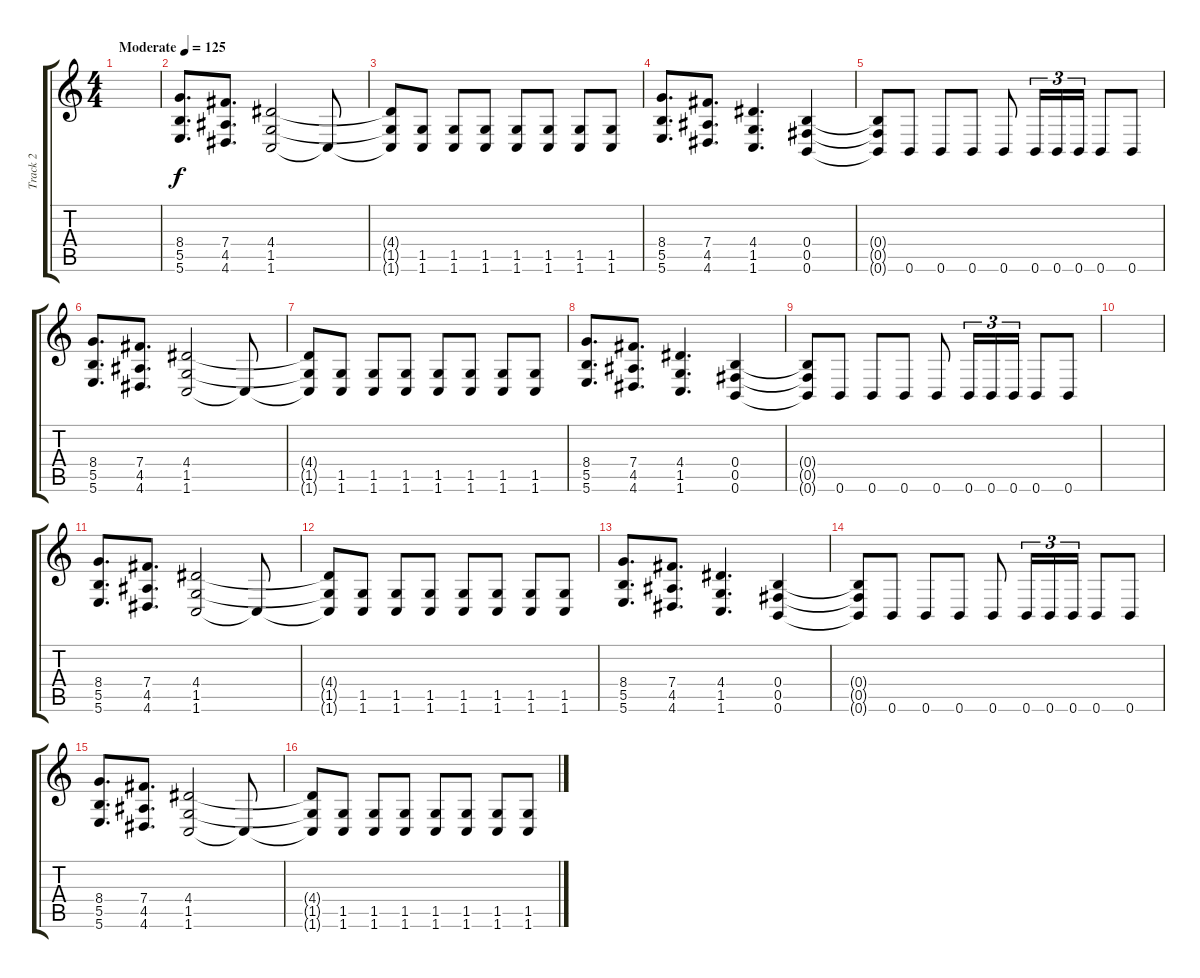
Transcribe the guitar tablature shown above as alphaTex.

\track ("Track 2" "Track 2") {instrument distortionguitar}
\staff {score tabs}
\tuning (Db4 Ab3 E3 B2 Gb2 B1) {hide}
\ts (4 4)
\tempo (125 "Moderate")
\clef g2
\ks c
|
(8.4 5.5 5.6).8{d} (7.4 4.5 4.6).8{d} (4.4 1.5 1.6).2 1.6{t}.8 |
(4.4{t} 1.5{t} 1.6{t}).8 (1.5 1.6).8 (1.5 1.6).8 (1.5 1.6).8 (1.5 1.6).8 (1.5 1.6).8 (1.5 1.6).8 (1.5 1.6).8 |
(8.4 5.5 5.6).8{d} (7.4 4.5 4.6).8{d} (4.4 1.5 1.6).4{d} (0.4 0.5 0.6).4 |
(0.4{t} 0.5{t} 0.6{t}).8 0.6.8 0.6.8 0.6.8 0.6.8 0.6.16{tu (3 2)} 0.6.16{tu (3 2)} 0.6.16{tu (3 2)} 0.6.8 0.6.8 |
(8.4 5.5 5.6).8{d} (7.4 4.5 4.6).8{d} (4.4 1.5 1.6).2 1.6{t}.8 |
(4.4{t} 1.5{t} 1.6{t}).8 (1.5 1.6).8 (1.5 1.6).8 (1.5 1.6).8 (1.5 1.6).8 (1.5 1.6).8 (1.5 1.6).8 (1.5 1.6).8 |
(8.4 5.5 5.6).8{d} (7.4 4.5 4.6).8{d} (4.4 1.5 1.6).4{d} (0.4 0.5 0.6).4 |
(0.4{t} 0.5{t} 0.6{t}).8 0.6.8 0.6.8 0.6.8 0.6.8 0.6.16{tu (3 2)} 0.6.16{tu (3 2)} 0.6.16{tu (3 2)} 0.6.8 0.6.8 |
|
(8.4 5.5 5.6).8{d} (7.4 4.5 4.6).8{d} (4.4 1.5 1.6).2 1.6{t}.8 |
(4.4{t} 1.5{t} 1.6{t}).8 (1.5 1.6).8 (1.5 1.6).8 (1.5 1.6).8 (1.5 1.6).8 (1.5 1.6).8 (1.5 1.6).8 (1.5 1.6).8 |
(8.4 5.5 5.6).8{d} (7.4 4.5 4.6).8{d} (4.4 1.5 1.6).4{d} (0.4 0.5 0.6).4 |
(0.4{t} 0.5{t} 0.6{t}).8 0.6.8 0.6.8 0.6.8 0.6.8 0.6.16{tu (3 2)} 0.6.16{tu (3 2)} 0.6.16{tu (3 2)} 0.6.8 0.6.8 |
(8.4 5.5 5.6).8{d} (7.4 4.5 4.6).8{d} (4.4 1.5 1.6).2 1.6{t}.8 |
(4.4{t} 1.5{t} 1.6{t}).8 (1.5 1.6).8 (1.5 1.6).8 (1.5 1.6).8 (1.5 1.6).8 (1.5 1.6).8 (1.5 1.6).8 (1.5 1.6).8
